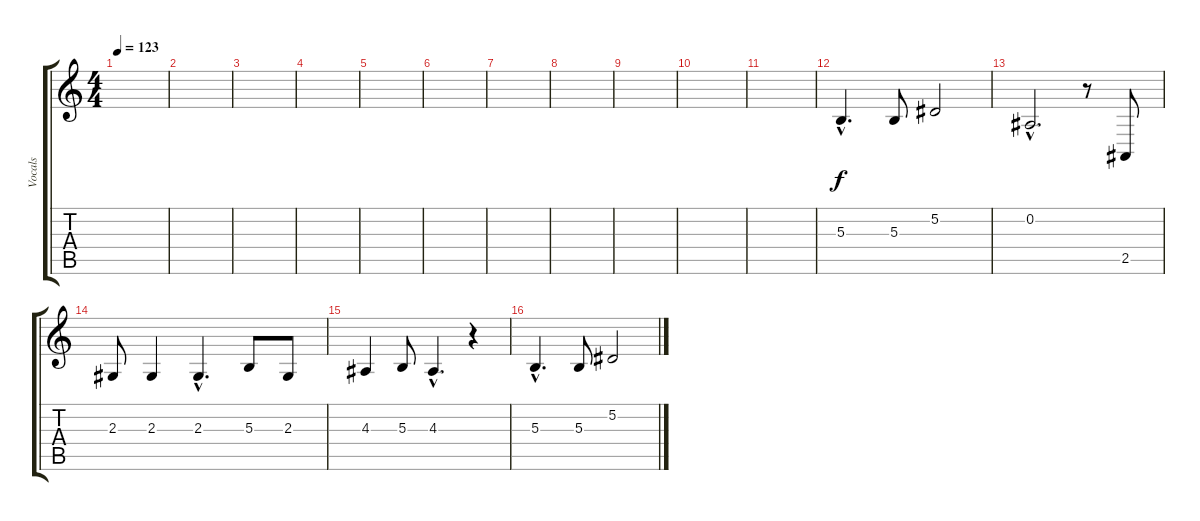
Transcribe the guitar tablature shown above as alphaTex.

\track ("Vocals" "Vocals") {instrument lead1square}
\staff {score tabs}
\tuning (Eb4 Bb3 Gb3 Db3 Ab2 Eb2) {hide}
\ts (4 4)
\tempo 123
\clef g2
\ks c
|
|
|
|
|
|
|
|
|
|
|
5.3{hac}.4{d} 5.3.8 5.2.2 |
0.2{hac}.2{d} r.8 2.5.8 |
2.3.8 2.3.4 2.3{hac}.4{d} 5.3.8 2.3.8 |
4.3.4 5.3.8 4.3{hac}.4{d} r.4 |
5.3{hac}.4{d} 5.3.8 5.2.2
